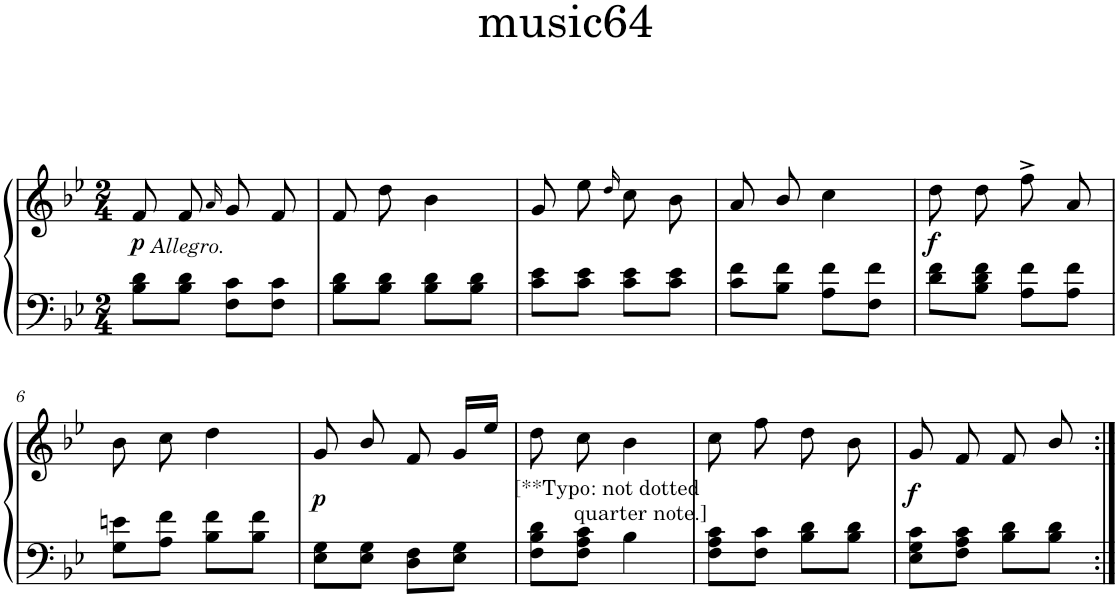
**kern	**kern	**dynam	**kern	**dynam
*part2	*part2	*part2	*part1	*part1
*staff3	*staff2	*staff2/3	*staff1	*staff1
*I"Grand Piano	*	*	*I"Voice	*
*I'Pno	*	*	*	*
*	*	*	*stria5	*
*clefF4	*clefG2	*	*clefG2	*
*k[b-e-]	*k[b-e-]	*	*k[b-e-]	*
*M2/4	*M2/4	*	*M2/4	*
=1	=1	=1	=1	=1
!	!LO:TX:b:i:t=Allegro.	!	!	!
!	!	!LO:DY:b	!	!LO:DY:b
8B-\ 8d\L	8f/	p	8f'~/L	p
8B-\ 8d\J	8f/	.	8f'~/J	.
.	16qa/	.	16qa	.
8F\ 8c\L	8g/	.	8g'~/L	.
8F\ 8c\J	8f/	.	8f'~/J	.
=2	=2	=2	=2	=2
8B-\ 8d\L	8f/	.	8f'~/L	.
8B-\ 8d\J	8dd\	.	8dd'~/J	.
8B-\ 8d\L	4b-\	.	4b-'~	.
8B-\ 8d\J	.	.	.	.
=3	=3	=3	=3	=3
8c\ 8e-\L	8g/	.	8g'~\L	.
8c\ 8e-\J	8ee-\	.	8ee-'~\J	.
.	16qdd/	.	16qdd	.
8c\ 8e-\L	8cc\	.	8cc'~\L	.
8c\ 8e-\J	8b-\	.	8b-'~\J	.
=4	=4	=4	=4	=4
8c\ 8f\L	8a/	.	8a'~/L	.
8B-\ 8f\J	8b-/	.	8b-'~/J	.
8A\ 8f\L	4cc\	.	4cc'~	.
8F\ 8f\J	.	.	.	.
=5	=5	=5	=5	=5
!	!	!LO:DY:b	!	!LO:DY:b
8d\ 8f\L	8dd\	f	8dd'~\L	f
8B-\ 8d\ 8f\J	8dd\	.	8dd'~\J	.
8A\ 8f\L	8ff^\	.	8ff'~^\L	.
8A\ 8f\J	8a/	.	8a'~\J	.
!!LO:LB:g=z
=6	=6	=6	=6	=6
8G\ 8en\L	8b-\	.	8b-'~\L	.
8A\ 8f\J	8cc\	.	8cc'~\J	.
8B-\ 8f\L	4dd\	.	4dd'~	.
8B-\ 8f\J	.	.	.	.
=7	=7	=7	=7	=7
!	!	!LO:DY:b	!	!LO:DY:b
8E-\ 8G\L	8g/	p	8g'~/L	p
8E-\ 8G\J	8b-/	.	8b-'~/J	.
8D\ 8F\L	8f/	.	8f'~\L	.
8E-\ 8G\J	16g/LL	.	16g\L	.
.	16ee-/JJ	.	16ee-'~\JJ	.
=8	=8	=8	=8	=8
8F\ 8B-\ 8d\L	8dd\	.	8dd'~\L	.
8F\ 8A\ 8c\J	8cc\	.	8cc'~\J	.
!LO:TX:a:t=[**Typo&colon; not dotted	!	!	!	!
!LO:TX:a:t=quarter note.]	!	!	!	!
4B-\	4b-\	.	4b-'~	.
=9	=9	=9	=9	=9
8F\ 8A\ 8c\L	8cc\	.	8cc'~\L	.
8F\ 8c\J	8ff\	.	8ff'~\J	.
8B-\ 8d\L	8dd\	.	8dd'~\L	.
8B-\ 8d\J	8b-\	.	8b-'~\J	.
=10	=10	=10	=10	=10
!	!	!LO:DY:b	!	!LO:DY:b
8E-\ 8G\ 8c\L	8g/	f	8g'~/L	f
8F\ 8A\ 8c\J	8f/	.	8f'~/J	.
8B-\ 8d\L	8f/	.	8f'~/L	.
8B-\;< 8d\;<J	8b-;</	.	8b-;<'~/J	.
=:|!	=:|!	=:|!	=:|!	=:|!
*-	*-	*-	*-	*-
